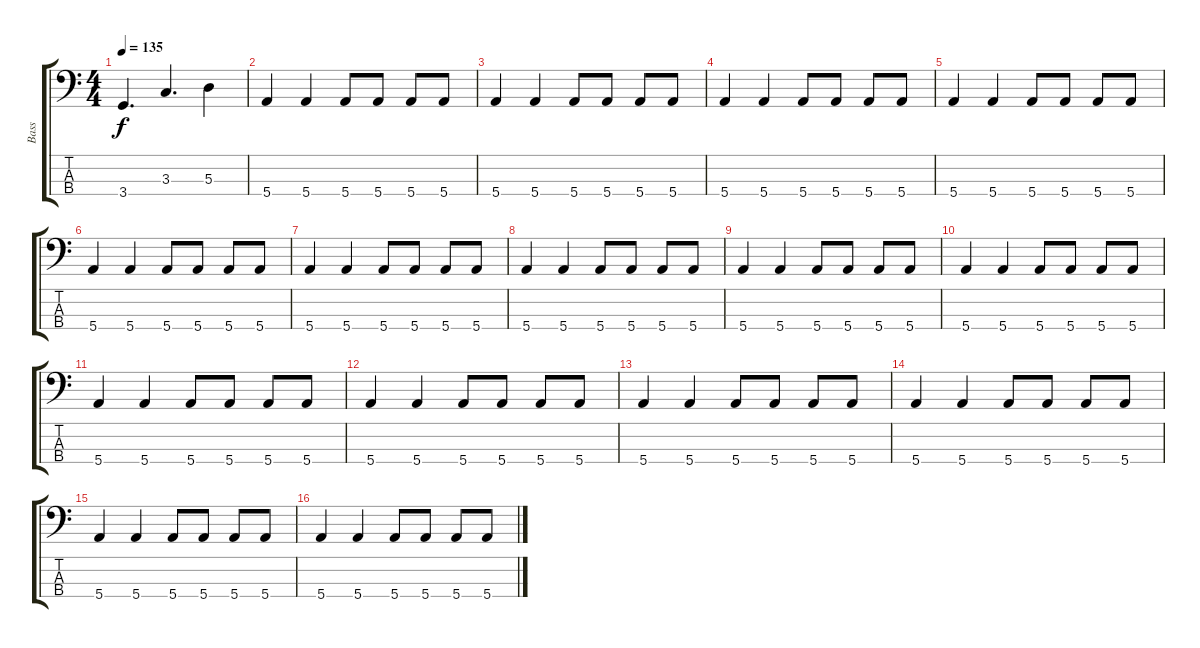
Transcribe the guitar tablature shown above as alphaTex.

\track ("Bass" "Bass") {instrument electricbassfinger}
\staff {score tabs}
\tuning (G2 D2 A1 E1) {hide}
\ts (4 4)
\tempo 135
\clef f4
\ks c
3.4.4{d dy f} 3.3.4{d} 5.3.4 |
5.4.4 5.4.4 5.4.8 5.4.8 5.4.8 5.4.8 |
5.4.4 5.4.4 5.4.8 5.4.8 5.4.8 5.4.8 |
5.4.4 5.4.4 5.4.8 5.4.8 5.4.8 5.4.8 |
5.4.4 5.4.4 5.4.8 5.4.8 5.4.8 5.4.8 |
5.4.4 5.4.4 5.4.8 5.4.8 5.4.8 5.4.8 |
5.4.4 5.4.4 5.4.8 5.4.8 5.4.8 5.4.8 |
5.4.4 5.4.4 5.4.8 5.4.8 5.4.8 5.4.8 |
5.4.4 5.4.4 5.4.8 5.4.8 5.4.8 5.4.8 |
5.4.4 5.4.4 5.4.8 5.4.8 5.4.8 5.4.8 |
5.4.4 5.4.4 5.4.8 5.4.8 5.4.8 5.4.8 |
5.4.4 5.4.4 5.4.8 5.4.8 5.4.8 5.4.8 |
5.4.4 5.4.4 5.4.8 5.4.8 5.4.8 5.4.8 |
5.4.4 5.4.4 5.4.8 5.4.8 5.4.8 5.4.8 |
5.4.4 5.4.4 5.4.8 5.4.8 5.4.8 5.4.8 |
5.4.4 5.4.4 5.4.8 5.4.8 5.4.8 5.4.8
